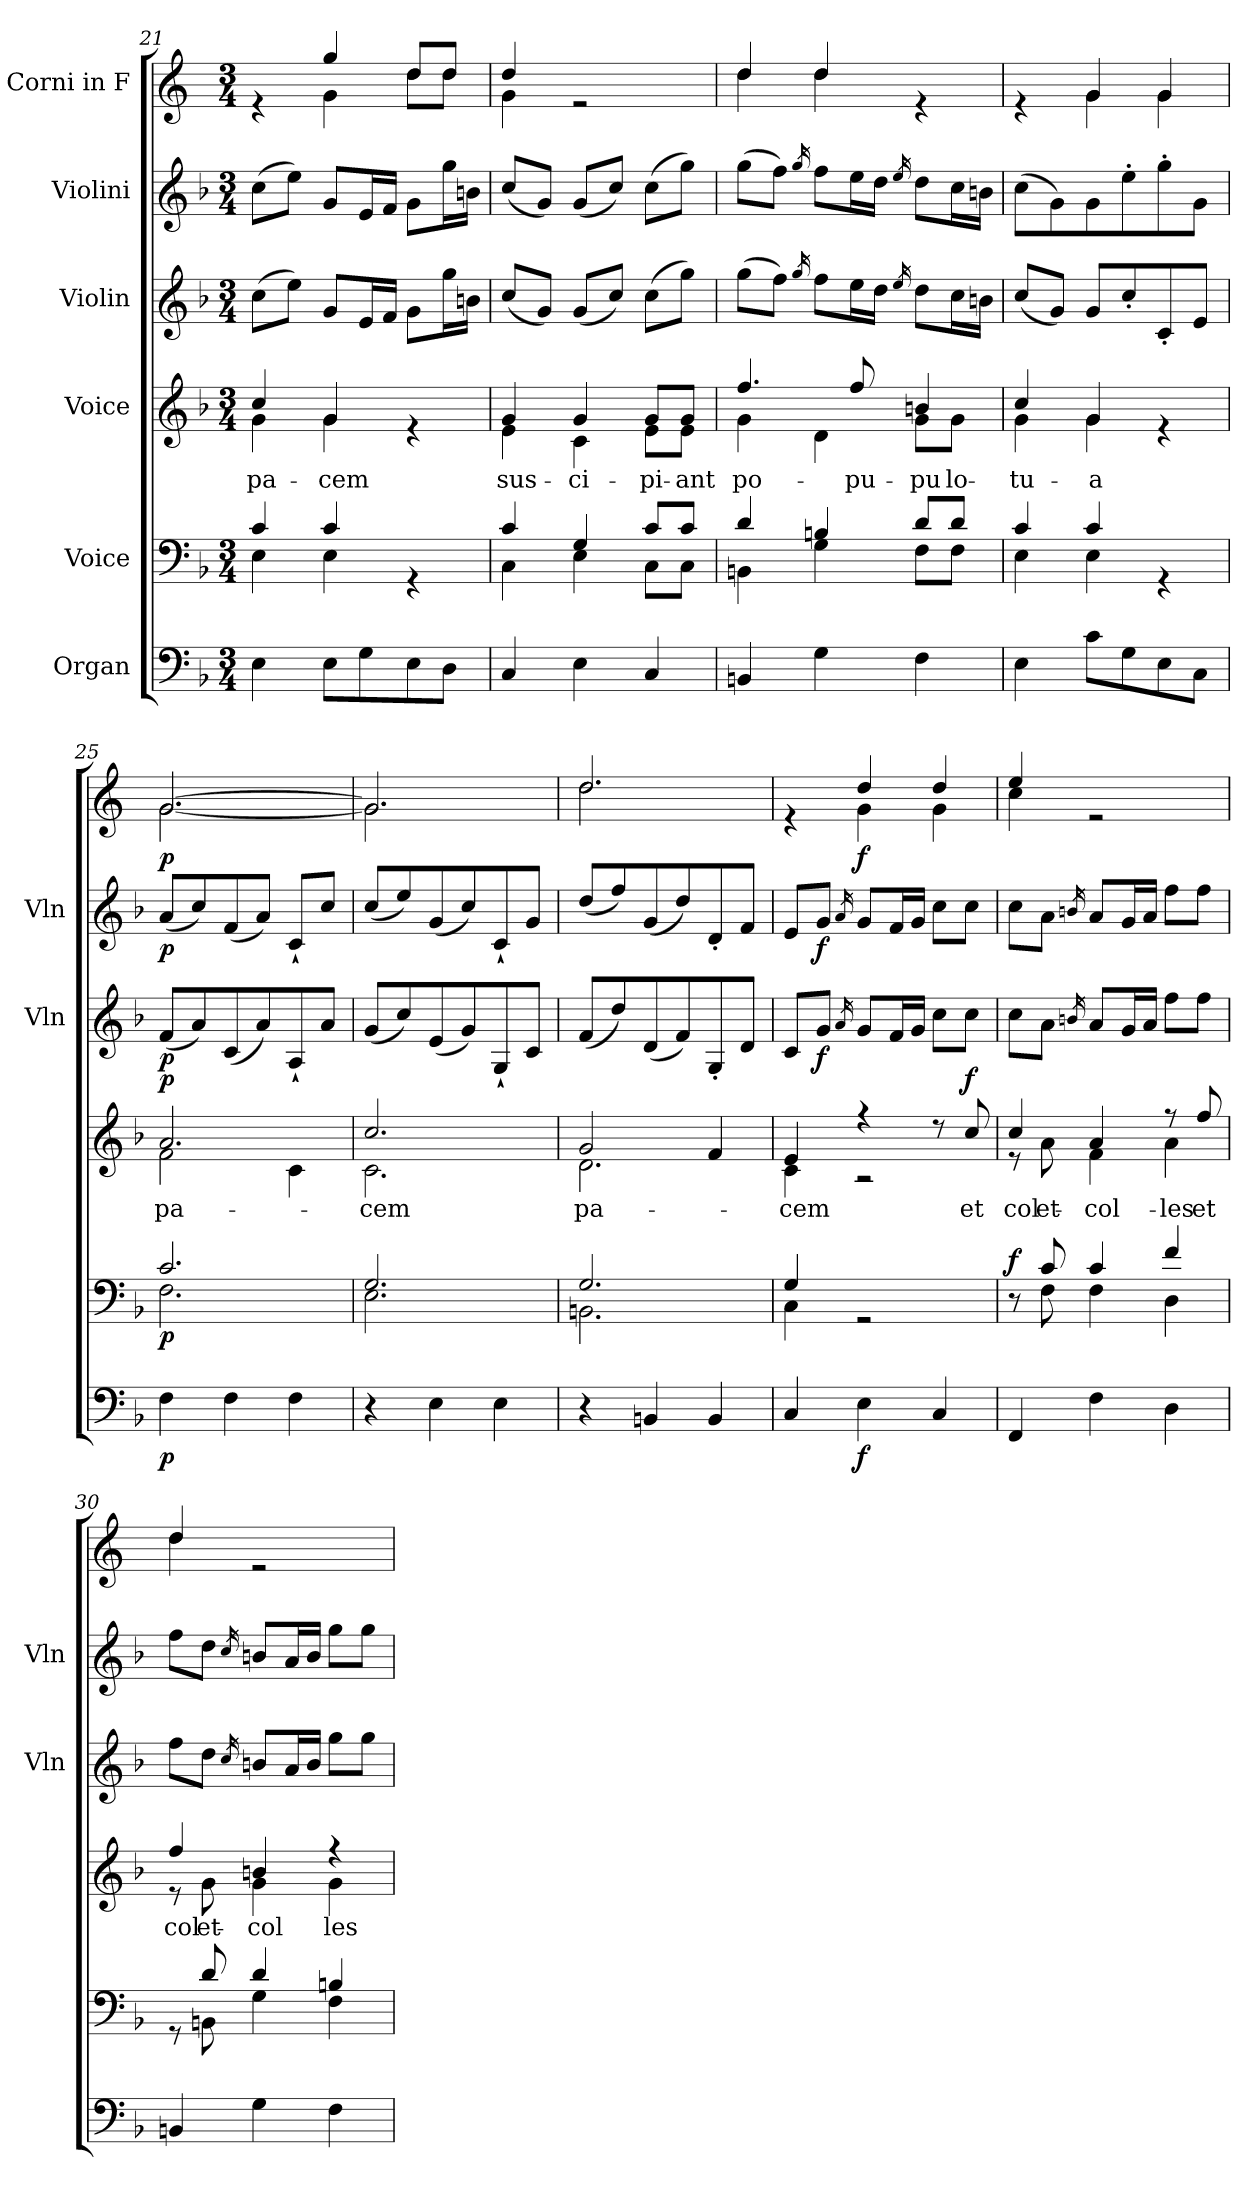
**kern	**dynam	**kern	**dynam	**kern	**text	**dynam	**kern	**dynam	**kern	**dynam	**kern	**dynam
*part6	*part6	*part5	*part5	*part4	*part4	*part4	*part3	*part3	*part2	*part2	*part1	*part1
*staff6	*staff6	*staff5	*staff5	*staff4	*staff4	*staff4	*staff3	*staff3	*staff2	*staff2	*staff1	*staff1
*I"Organ	*	*I"Voice	*	*I"Voice	*	*	*I"Violin	*	*I"Violini	*	*I"Corni in F	*
*	*	*	*	*	*	*	*I'Vln	*	*I'Vln	*	*	*
*clefF4	*	*clefF4	*	*clefG2	*	*	*clefG2	*	*clefG2	*	*clefG2	*
*	*	*	*	*	*	*	*	*	*	*	*ITrd4c7	*
*k[b-]	*	*k[b-]	*	*k[b-]	*	*	*k[b-]	*	*k[b-]	*	*k[b-]	*
*M3/4	*	*M3/4	*	*M3/4	*	*	*M3/4	*	*M3/4	*	*M3/4	*
=21	=21	=21	=21	=21	=21	=21	=21	=21	=21	=21	=21	=21
*	*	*^	*	*	*	*	*	*	*	*	*	*
!	!	!	!	!	!	!LO:LY:b	!	!	!	!	!	!	!
*	*	*	*	*	*^	*	*	*	*	*	*	*^	*
4E\	.	4c/	4E\	.	4cc/	4g\	pa-	.	(8cc\L	.	(8cc\L	.	4re	4ryy	.
.	.	.	.	.	.	.	.	.	8ee\J)	.	8ee\J)	.	.	.	.
!	!	!	!	!	!	!	!LO:LY:b	!	!	!	!	!	!	!	!
8E\L	.	4c/	4E\	.	4g/	4g\	-cem	.	8g/L	.	8g/L	.	4cc/	4c\	.
8G\	.	.	.	.	.	.	.	.	16e/L	.	16e/L	.	.	.	.
.	.	.	.	.	.	.	.	.	16f/JJ	.	16f/JJ	.	.	.	.
8E\	.	4rGG	4ryy	.	4re	4ryy	.	.	8g\L	.	8g\L	.	8g/L	8g\L	.
8D\J	.	.	.	.	.	.	.	.	16gg\L	.	16gg\L	.	8g/J	8g\J	.
.	.	.	.	.	.	.	.	.	16bn\JJ	.	16bn\JJ	.	.	.	.
=22	=22	=22	=22	=22	=22	=22	=22	=22	=22	=22	=22	=22	=22	=22	=22
!	!	!	!	!	!	!	!LO:LY:b	!	!	!	!	!	!	!	!
4C/	.	4c/	4C\	.	4g/	4e\	sus-	.	(8cc/L	.	(8cc/L	.	4g/	4c\	.
.	.	.	.	.	.	.	.	.	8g/J)	.	8g/J)	.	.	.	.
!	!	!	!	!	!	!	!LO:LY:b	!	!	!	!	!	!	!	!
4E\	.	4G/	4E\	.	4g/	4c\	-ci-	.	(8g/L	.	(8g/L	.	2re	2ryy	.
.	.	.	.	.	.	.	.	.	8cc/J)	.	8cc/J)	.	.	.	.
!	!	!	!	!	!	!	!LO:LY:b	!	!	!	!	!	!	!	!
4C/	.	8c/L	8C\L	.	8g/L	8e\L	-pi-	.	(8cc\L	.	(8cc\L	.	.	.	.
!	!	!	!	!	!	!	!LO:LY:b	!	!	!	!	!	!	!	!
.	.	8c/J	8C\J	.	8g/J	8e\J	-ant	.	8gg\J)	.	8gg\J)	.	.	.	.
!!LO:PB:g=z	!!
=23	=23	=23	=23	=23	=23	=23	=23	=23	=23	=23	=23	=23	=23	=23	=23
!	!	!	!	!	!	!	!LO:LY:b	!	!	!	!	!	!	!	!
!	!	!	!	!	!	!	!LO:LY:b	!	!	!	!	!	!	!	!
4BBn/	.	4d/	4BBn\	.	4.ff/	4g\	po-	.	(8gg\L	.	(8gg\L	.	4g/	4g\	.
.	.	.	.	.	.	.	.	.	8ff\J)	.	8ff\J)	.	.	.	.
.	.	.	.	.	.	.	.	.	16qgg/	.	16qgg/	.	.	.	.
4G\	.	4Bn/	4G\	.	.	4d\	.	.	8ff\L	.	8ff\L	.	4g/	4g\	.
!	!	!	!	!	!	!	!LO:LY:b	!	!	!	!	!	!	!	!
.	.	.	.	.	8ff/	.	-pu-	.	16ee\L	.	16ee\L	.	.	.	.
.	.	.	.	.	.	.	.	.	16dd\JJ	.	16dd\JJ	.	.	.	.
.	.	.	.	.	.	.	.	.	16qee/	.	16qee/	.	.	.	.
!	!	!	!	!	!	!	!LO:LY:b	!	!	!	!	!	!	!	!
!	!	!	!	!	!	!	!LO:LY:b	!	!	!	!	!	!	!	!
4F\	.	8d/L	8F\L	.	4bn/	8g\L	-pu-	.	8dd\L	.	8dd\L	.	4re	4ryy	.
!	!	!	!	!	!	!	!LO:LY:b	!	!	!	!	!	!	!	!
.	.	8d/J	8F\J	.	.	8g\J	-lo	.	16cc\L	.	16cc\L	.	.	.	.
.	.	.	.	.	.	.	.	.	16bn\JJ	.	16bn\JJ	.	.	.	.
=24	=24	=24	=24	=24	=24	=24	=24	=24	=24	=24	=24	=24	=24	=24	=24
!	!	!	!	!	!	!	!LO:LY:b	!	!	!	!	!	!	!	!
4E\	.	4c/	4E\	.	4cc/	4g\	tu-	.	(8cc/L	.	(8cc\L	.	4re	4ryy	.
.	.	.	.	.	.	.	.	.	8g/J)	.	8g\)	.	.	.	.
!	!	!	!	!	!	!	!LO:LY:b	!	!	!	!	!	!	!	!
8c\L	.	4c/	4E\	.	4g/	4g\	-a	.	8g/L	.	8g\	.	4c/	4c\	.
8G\	.	.	.	.	.	.	.	.	8cc'/	.	8ee'\	.	.	.	.
8E\	.	4rGG	4ryy	.	4re	4ryy	.	.	8c'/	.	8gg'\	.	4c/	4c\	.
8C\J	.	.	.	.	.	.	.	.	8e/J	.	8g\J	.	.	.	.
=25	=25	=25	=25	=25	=25	=25	=25	=25	=25	=25	=25	=25	=25	=25	=25
!	!LO:DY:b	!	!	!LO:DY:b	!	!	!LO:LY:b	!LO:DY:b	!	!LO:DY:b	!	!LO:DY:b	!	!	!LO:DY:b
4F\	p	2.c/	2.F\	p	2.a/	2f\	pa-	p	(8f/L	p	(8a/L	p	[2.c/	[2.c\	p
.	.	.	.	.	.	.	.	.	8a/)	.	8cc/)	.	.	.	.
4F\	.	.	.	.	.	.	.	.	(8c/	.	(8f/	.	.	.	.
.	.	.	.	.	.	.	.	.	8a/)	.	8a/J)	.	.	.	.
4F\	.	.	.	.	.	4c\	.	.	8A`/	.	8c`/L	.	.	.	.
.	.	.	.	.	.	.	.	.	8a/J	.	8cc/J	.	.	.	.
=26	=26	=26	=26	=26	=26	=26	=26	=26	=26	=26	=26	=26	=26	=26	=26
!	!	!	!	!	!	!	!LO:LY:b	!	!	!	!	!	!	!	!
4r	.	2.G/	2.E\	.	2.cc/	2.c\	-cem	.	(8g/L	.	(8cc/L	.	2.c/]	2.c\]	.
.	.	.	.	.	.	.	.	.	8cc/)	.	8ee/)	.	.	.	.
4E\	.	.	.	.	.	.	.	.	(8e/	.	(8g/	.	.	.	.
.	.	.	.	.	.	.	.	.	8g/)	.	8cc/)	.	.	.	.
4E\	.	.	.	.	.	.	.	.	8G`/	.	8c`/	.	.	.	.
.	.	.	.	.	.	.	.	.	8c/J	.	8g/J	.	.	.	.
=27	=27	=27	=27	=27	=27	=27	=27	=27	=27	=27	=27	=27	=27	=27	=27
!	!	!	!	!	!	!	!LO:LY:b	!	!	!	!	!	!	!	!
4r	.	2.G/	2.BBn\	.	2g/	2.d\	pa-	.	(8f/L	.	(8dd/L	.	2.g/	2.g\	.
.	.	.	.	.	.	.	.	.	8dd/)	.	8ff/)	.	.	.	.
4BBn/	.	.	.	.	.	.	.	.	(8d/	.	(8g/	.	.	.	.
.	.	.	.	.	.	.	.	.	8f/)	.	8dd/)	.	.	.	.
4BB/	.	.	.	.	4f/	.	.	.	8G'/	.	8d'/	.	.	.	.
.	.	.	.	.	.	.	.	.	8d/J	.	8f/J	.	.	.	.
=28	=28	=28	=28	=28	=28	=28	=28	=28	=28	=28	=28	=28	=28	=28	=28
!	!	!	!	!	!	!	!LO:LY:b	!	!	!	!	!	!	!	!
4C/	.	4G/	4C\	.	4e/	4c\	-cem	.	8c/L	.	8e/L	.	4re	4ryy	.
!	!	!	!	!	!	!	!	!	!	!LO:DY:b	!	!LO:DY:b	!	!	!
.	.	.	.	.	.	.	.	.	8g/J	f	8g/J	f	.	.	.
.	.	.	.	.	.	.	.	.	16qa/	.	16qa/	.	.	.	.
!	!LO:DY:b	!	!	!	!	!	!	!	!	!	!	!	!	!	!LO:DY:b
4E\	f	2rGG	2ryy	.	4r	2r	.	.	8g/L	.	8g/L	.	4g/	4c\	f
.	.	.	.	.	.	.	.	.	16f/L	.	16f/L	.	.	.	.
.	.	.	.	.	.	.	.	.	16g/JJ	.	16g/JJ	.	.	.	.
4C/	.	.	.	.	8r	.	.	.	8cc\L	.	8cc\L	.	4g/	4c\	.
!	!	!	!	!	!	!	!LO:LY:b	!LO:DY:b	!	!	!	!	!	!	!
.	.	.	.	.	8cc/	.	et	f	8cc\J	.	8cc\J	.	.	.	.
!!LO:LB:g=z	!!
=29	=29	=29	=29	=29	=29	=29	=29	=29	=29	=29	=29	=29	=29	=29	=29
!	!	!	!	!LO:DY:a	!	!	!LO:LY:b	!	!	!	!	!	!	!	!
4FF/	.	8r	8ryy	f	4cc/	8r	col-	.	8cc\L	.	8cc\L	.	4a/	4f\	.
!	!	!	!	!	!	!	!LO:LY:b	!	!	!	!	!	!	!	!
.	.	8c/	8F\	.	.	8a\	et	.	8a\J	.	8a\J	.	.	.	.
.	.	.	.	.	.	.	.	.	16qbn/	.	16qbn/	.	.	.	.
!	!	!	!	!	!	!	!LO:LY:b	!	!	!	!	!	!	!	!
!	!	!	!	!	!	!	!LO:LY:b	!	!	!	!	!	!	!	!
4F\	.	4c/	4F\	.	4a/	4f\	col-	.	8a/L	.	8a/L	.	2re	2ryy	.
.	.	.	.	.	.	.	.	.	16g/L	.	16g/L	.	.	.	.
.	.	.	.	.	.	.	.	.	16a/JJ	.	16a/JJ	.	.	.	.
!	!	!	!	!	!	!	!LO:LY:b	!	!	!	!	!	!	!	!
4D\	.	4f/	4D\	.	8r	4a\	-les	.	8ff\L	.	8ff\L	.	.	.	.
!	!	!	!	!	!	!	!LO:LY:b	!	!	!	!	!	!	!	!
.	.	.	.	.	8ff/	.	et	.	8ff\J	.	8ff\J	.	.	.	.
=30	=30	=30	=30	=30	=30	=30	=30	=30	=30	=30	=30	=30	=30	=30	=30
!	!	!	!	!	!	!	!LO:LY:b	!	!	!	!	!	!	!	!
4BBn/	.	8rGG	8ryy	.	4ff/	8r	col-	.	8ff\L	.	8ff\L	.	4g/	4g\	.
!	!	!	!	!	!	!	!LO:LY:b	!	!	!	!	!	!	!	!
.	.	8d/	8BBn\	.	.	8g\	et	.	8dd\J	.	8dd\J	.	.	.	.
.	.	.	.	.	.	.	.	.	16qcc/	.	16qcc/	.	.	.	.
!	!	!	!	!	!	!	!LO:LY:b	!	!	!	!	!	!	!	!
!	!	!	!	!	!	!	!LO:LY:b	!	!	!	!	!	!	!	!
4G\	.	4d/	4G\	.	4bn/	4g\	col-	.	8bn/L	.	8bn/L	.	2re	2ryy	.
.	.	.	.	.	.	.	.	.	16a/L	.	16a/L	.	.	.	.
.	.	.	.	.	.	.	.	.	16b/JJ	.	16b/JJ	.	.	.	.
!	!	!	!	!	!	!	!LO:LY:b	!	!	!	!	!	!	!	!
4F\	.	4Bn/	4F\	.	4r	4g\	-les	.	8gg\L	.	8gg\L	.	.	.	.
.	.	.	.	.	.	.	.	.	8gg\J	.	8gg\J	.	.	.	.
*	*	*v	*v	*	*	*	*	*	*	*	*	*	*v	*v	*
*	*	*	*	*v	*v	*	*	*	*	*	*	*	*
=	=	=	=	=	=	=	=	=	=	=	=	=
*-	*-	*-	*-	*-	*-	*-	*-	*-	*-	*-	*-	*-
